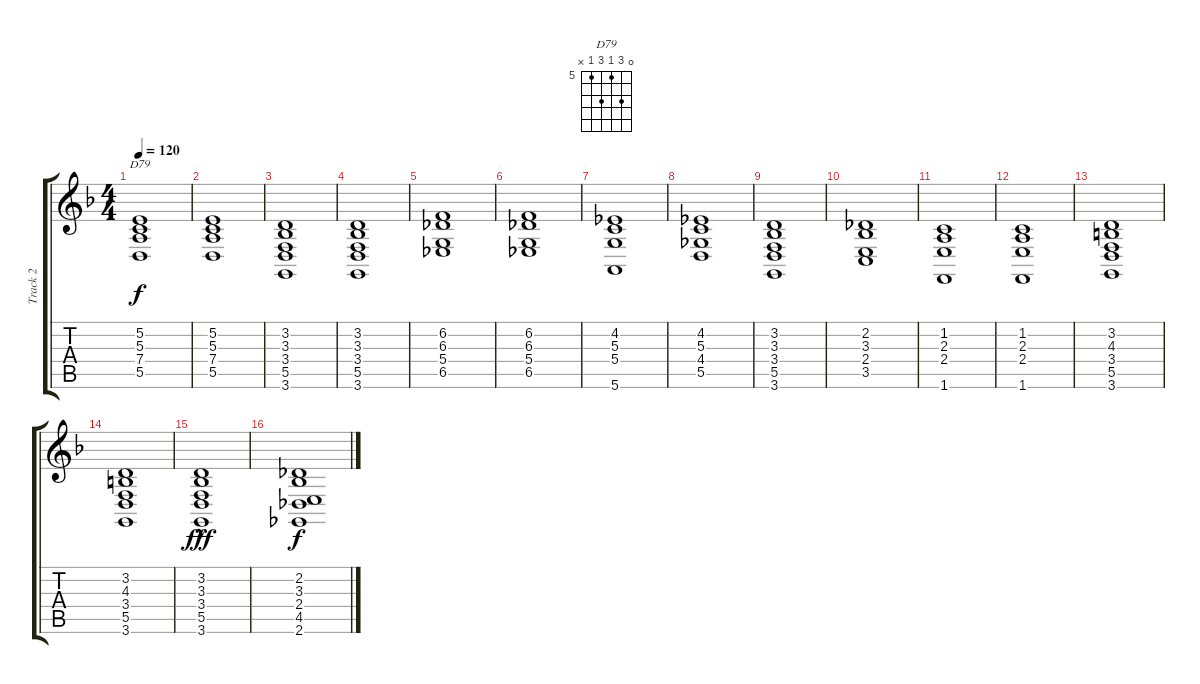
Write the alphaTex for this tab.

\track ("Track 2" "Track 2") {instrument acousticgrandpiano}
\staff {score tabs}
\tuning (E4 B3 G3 D3 A2 E2) {hide}
\chord ("D79" 0 7 5 7 5 x) {firstfret 5}
\ts (4 4)
\tempo 120
\clef g2
\ks f
(5.2 5.3 7.4 5.5).1{ch "D79" dy f} |
(5.2 5.3 7.4 5.5).1 |
(3.2 3.3 3.4 5.5 3.6).1 |
(3.2 3.3 3.4 5.5 3.6).1 |
(6.2 6.3 5.4 6.5).1 |
(6.2 6.3 5.4 6.5).1 |
(4.2 5.3 5.4 5.6).1 |
(4.2 5.3 4.4 5.5).1 |
(3.2 3.3 3.4 5.5 3.6).1 |
(2.2 3.3 2.4 3.5).1 |
(1.2 2.3 2.4 1.6).1 |
(1.2 2.3 2.4 1.6).1 |
(3.2 4.3 3.4 5.5 3.6).1 |
(3.2 4.3 3.4 5.5 3.6).1 |
(3.2 3.3{hac} 3.4 5.5 3.6).1{dy fff} |
(2.2 3.3 2.4 4.5 2.6).1{dy f}
